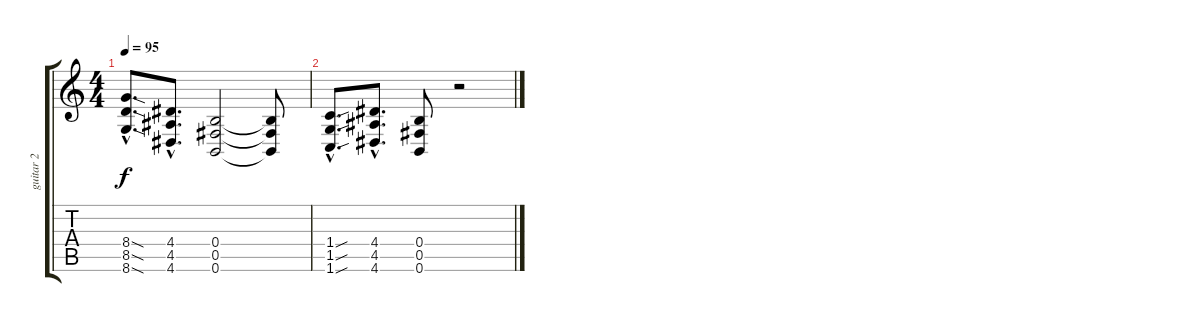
\track ("guitar 2" "guitar 2") {instrument distortionguitar}
\staff {score tabs}
\tuning (Db4 Ab3 E3 B2 Gb2 B1) {hide}
\ts (4 4)
\tempo 95
\clef g2
\ks c
(8.4{sod hac} 8.5{sod hac} 8.6{sod hac}).8{d dy f} (4.4{hac} 4.5{hac} 4.6{hac}).8{d} (0.4 0.5 0.6).2 (0.4{t} 0.5{t} 0.6{t}).8 |
(1.4{sou hac} 1.5{sou hac} 1.6{sou hac}).8{d} (4.4{hac} 4.5{hac} 4.6{hac}).8{d} (0.4 0.5 0.6).8 r.2
